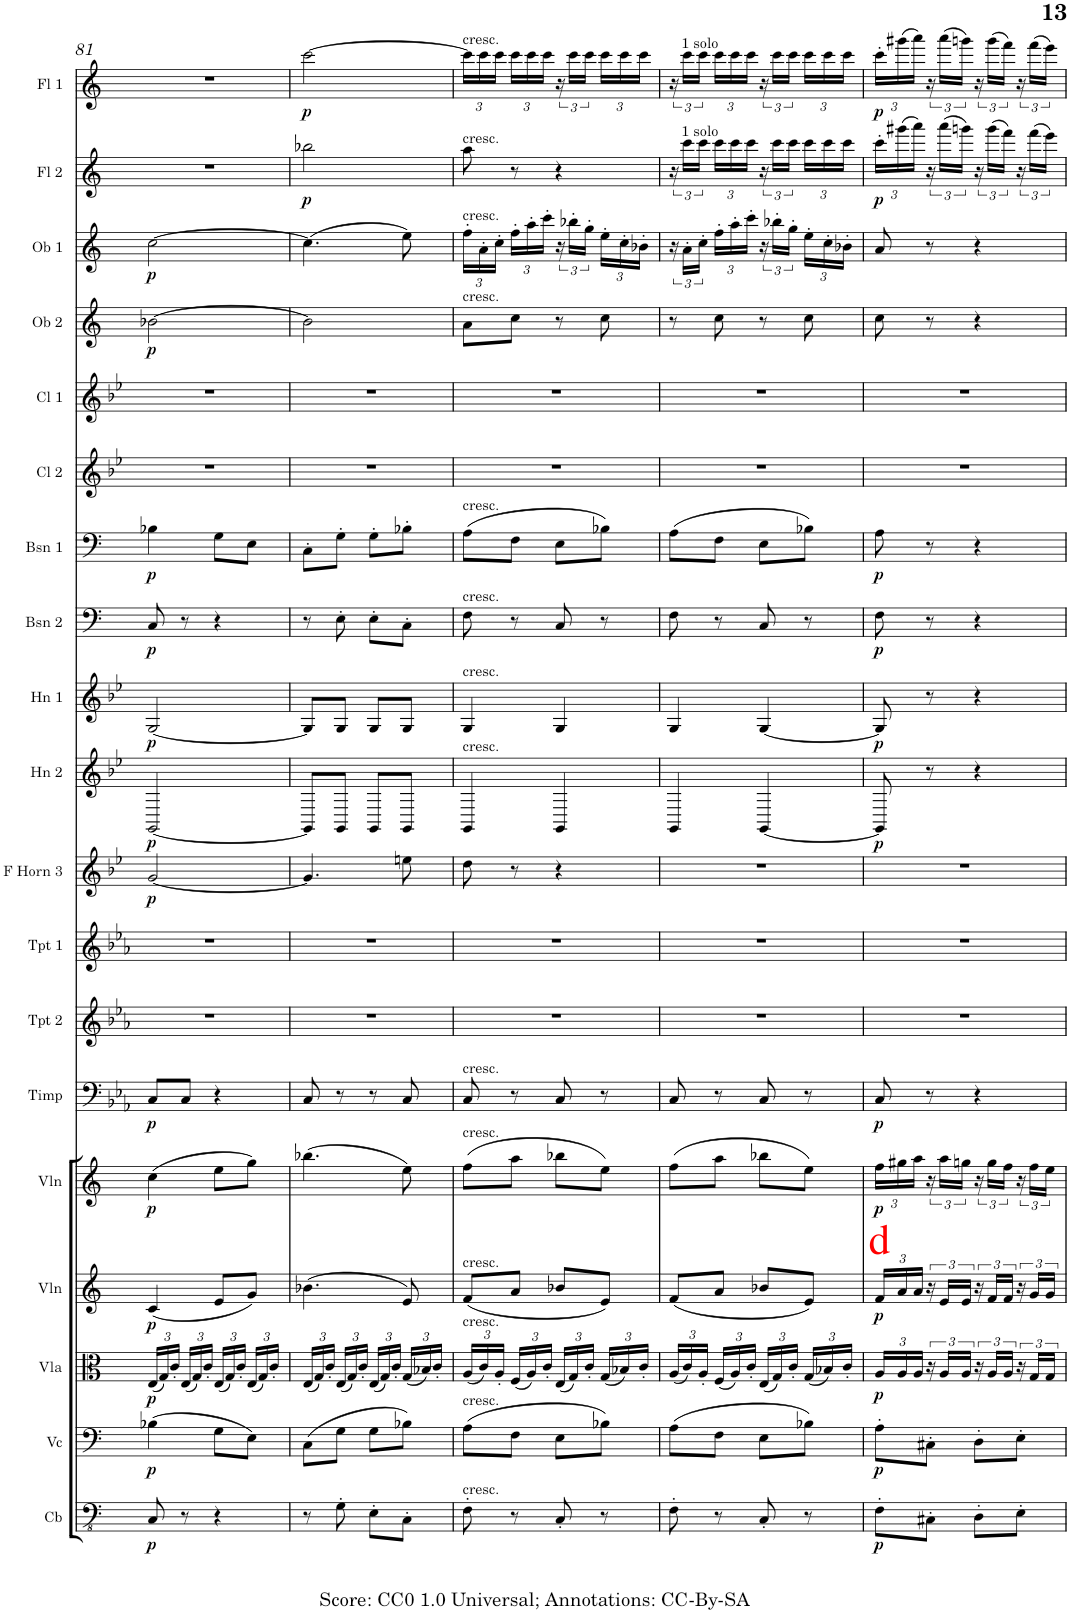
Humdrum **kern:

**kern	**dynam	**kern	**dynam	**kern	**dynam	**kern	**dynam	**kern	**text	**dynam	**kern	**dynam	**kern	**kern	**kern	**dynam	**kern	**dynam	**kern	**dynam	**kern	**dynam	**kern	**dynam	**kern	**kern	**kern	**dynam	**kern	**dynam	**kern	**dynam	**kern	**dynam
*part19	*part19	*part18	*part18	*part17	*part17	*part16	*part16	*part15	*part15	*part15	*part14	*part14	*part13	*part12	*part11	*part11	*part10	*part10	*part9	*part9	*part8	*part8	*part7	*part7	*part6	*part5	*part4	*part4	*part3	*part3	*part2	*part2	*part1	*part1
*staff19	*staff19	*staff18	*staff18	*staff17	*staff17	*staff16	*staff16	*staff15	*staff15	*staff15	*staff14	*staff14	*staff13	*staff12	*staff11	*staff11	*staff10	*staff10	*staff9	*staff9	*staff8	*staff8	*staff7	*staff7	*staff6	*staff5	*staff4	*staff4	*staff3	*staff3	*staff2	*staff2	*staff1	*staff1
*I"Contrabass	*	*I"Violoncello	*	*I"Viola	*	*I"Violin	*	*I"Violin	*	*	*I"Timpani	*	*I"C Trumpet 2	*I"C Trumpet 1	*I"F Horn 3	*	*I"F Horn 2	*	*I"F Horn 1	*	*I"Bassoon 2	*	*I"Bassoon 1	*	*I"Bb Clarinet 2	*I"Bb Clarinet 1	*I"Oboe 2	*	*I"Oboe 1	*	*I"Flute 2	*	*I"Flute 1	*
*I'Cb	*	*I'Vc	*	*I'Vla	*	*I'Vln	*	*I'Vln	*	*	*I'Timp	*	*I'Tpt 2	*I'Tpt 1	*I'F Horn 3	*	*I'Hn 2	*	*I'Hn 1	*	*I'Bsn 2	*	*I'Bsn 1	*	*I'Cl 2	*I'Cl 1	*I'Ob 2	*	*I'Ob 1	*	*I'Fl 2	*	*I'Fl 1	*
!!LO:PB:g=z
*clefFv4	*	*clefF4	*	*clefC3	*	*clefG2	*	*clefG2	*	*	*clefF4	*	*clefG2	*clefG2	*clefG2	*	*clefG2	*	*clefG2	*	*clefF4	*	*clefF4	*	*clefG2	*clefG2	*clefG2	*	*clefG2	*	*clefG2	*	*clefG2	*
*	*	*	*	*	*	*	*	*	*	*	*	*	*	*	*Trd4c7	*	*Trd4c7	*	*Trd4c7	*	*	*	*	*	*Trd1c2	*Trd1c2	*	*	*	*	*	*	*	*
*k[]	*	*k[]	*	*k[]	*	*k[]	*	*k[]	*	*	*k[b-e-a-]	*	*k[b-e-a-]	*k[b-e-a-]	*k[b-e-]	*	*k[b-e-]	*	*k[b-e-]	*	*k[]	*	*k[]	*	*k[b-e-]	*k[b-e-]	*k[]	*	*k[]	*	*k[]	*	*k[]	*
*C:	*	*C:	*	*C:	*	*C:	*	*C:	*	*	*	*	*	*	*	*	*	*	*	*	*C:	*	*C:	*	*	*	*C:	*	*C:	*	*C:	*	*C:	*
*M2/4	*	*M2/4	*	*M2/4	*	*M2/4	*	*M2/4	*	*	*M2/4	*	*M2/4	*M2/4	*M2/4	*	*M2/4	*	*M2/4	*	*M2/4	*	*M2/4	*	*M2/4	*M2/4	*M2/4	*	*M2/4	*	*M2/4	*	*M2/4	*
*	*	*	*	*Xbrackettup	*	*	*	*	*	*	*	*	*	*	*	*	*	*	*	*	*	*	*	*	*	*	*	*	*	*	*	*	*	*
=81	=81	=81	=81	=81	=81	=81	=81	=81	=81	=81	=81	=81	=81	=81	=81	=81	=81	=81	=81	=81	=81	=81	=81	=81	=81	=81	=81	=81	=81	=81	=81	=81	=81	=81
!	!LO:DY:b	!	!LO:DY:b	!	!LO:DY:b	!	!LO:DY:b	!	!	!LO:DY:b	!	!LO:DY:b	!	!	!	!LO:DY:b	!	!LO:DY:b	!	!LO:DY:b	!	!LO:DY:b	!	!LO:DY:b	!	!	!	!LO:DY:b	!	!LO:DY:b	!	!	!	!
8CC/	p	(4B-X\	p	(24E/LL	p	(4c/	p	(4cc\	.	p	8C/L	p	2r	2r	[2g/	p	[2GG/	p	[2G/	p	8C/	p	4B-X\	p	2r	2r	[2b-X\	p	[2cc\	p	2r	.	2r	.
.	.	.	.	24G/)	.	.	.	.	.	.	.	.	.	.	.	.	.	.	.	.	.	.	.	.	.	.	.	.	.	.	.	.	.	.
.	.	.	.	24c'/JJ	.	.	.	.	.	.	.	.	.	.	.	.	.	.	.	.	.	.	.	.	.	.	.	.	.	.	.	.	.	.
8r	.	.	.	(24E/LL	.	.	.	.	.	.	8C/J	.	.	.	.	.	.	.	.	.	8r	.	.	.	.	.	.	.	.	.	.	.	.	.
.	.	.	.	24G/)	.	.	.	.	.	.	.	.	.	.	.	.	.	.	.	.	.	.	.	.	.	.	.	.	.	.	.	.	.	.
.	.	.	.	24c'/JJ	.	.	.	.	.	.	.	.	.	.	.	.	.	.	.	.	.	.	.	.	.	.	.	.	.	.	.	.	.	.
4r	.	8G\L	.	(24E/LL	.	8e/L	.	8ee\L	.	.	4r	.	.	.	.	.	.	.	.	.	4r	.	8G\L	.	.	.	.	.	.	.	.	.	.	.
.	.	.	.	24G/)	.	.	.	.	.	.	.	.	.	.	.	.	.	.	.	.	.	.	.	.	.	.	.	.	.	.	.	.	.	.
.	.	.	.	24c'/JJ	.	.	.	.	.	.	.	.	.	.	.	.	.	.	.	.	.	.	.	.	.	.	.	.	.	.	.	.	.	.
.	.	8E\J)	.	(24E/LL	.	8g/J)	.	8gg\J)	.	.	.	.	.	.	.	.	.	.	.	.	.	.	8E\J	.	.	.	.	.	.	.	.	.	.	.
.	.	.	.	24G/)	.	.	.	.	.	.	.	.	.	.	.	.	.	.	.	.	.	.	.	.	.	.	.	.	.	.	.	.	.	.
.	.	.	.	24c'/JJ	.	.	.	.	.	.	.	.	.	.	.	.	.	.	.	.	.	.	.	.	.	.	.	.	.	.	.	.	.	.
=82	=82	=82	=82	=82	=82	=82	=82	=82	=82	=82	=82	=82	=82	=82	=82	=82	=82	=82	=82	=82	=82	=82	=82	=82	=82	=82	=82	=82	=82	=82	=82	=82	=82	=82
!	!	!	!	!	!	!	!	!	!	!	!	!	!	!	!	!	!	!	!	!	!	!	!	!	!	!	!	!	!	!	!	!LO:DY:b	!	!LO:DY:b
8r	.	(8C\L	.	(24E/LL	.	(4.b-X\	.	(4.bb-X\	.	.	8C/	.	2r	2r	4.g/]	.	8GG/L]	.	8G/L]	.	8r	.	8C'\L	.	2r	2r	2b-\]	.	(4.cc\]	.	2bb-X\	p	[2ccc\	p
.	.	.	.	24G/)	.	.	.	.	.	.	.	.	.	.	.	.	.	.	.	.	.	.	.	.	.	.	.	.	.	.	.	.	.	.
.	.	.	.	24c'/JJ	.	.	.	.	.	.	.	.	.	.	.	.	.	.	.	.	.	.	.	.	.	.	.	.	.	.	.	.	.	.
8GG'\	.	8G\J	.	(24E/LL	.	.	.	.	.	.	8r	.	.	.	.	.	8GG/J	.	8G/J	.	8E'\	.	8G'\J	.	.	.	.	.	.	.	.	.	.	.
.	.	.	.	24G/)	.	.	.	.	.	.	.	.	.	.	.	.	.	.	.	.	.	.	.	.	.	.	.	.	.	.	.	.	.	.
.	.	.	.	24c'/JJ	.	.	.	.	.	.	.	.	.	.	.	.	.	.	.	.	.	.	.	.	.	.	.	.	.	.	.	.	.	.
8EE'\L	.	8G\L	.	(24E/LL	.	.	.	.	.	.	8r	.	.	.	.	.	8GG/L	.	8G/L	.	8E'\L	.	8G'\L	.	.	.	.	.	.	.	.	.	.	.
.	.	.	.	24G/)	.	.	.	.	.	.	.	.	.	.	.	.	.	.	.	.	.	.	.	.	.	.	.	.	.	.	.	.	.	.
.	.	.	.	24c'/JJ	.	.	.	.	.	.	.	.	.	.	.	.	.	.	.	.	.	.	.	.	.	.	.	.	.	.	.	.	.	.
8CC'\J	.	8B-X\J)	.	(24G/LL	.	8e/)	.	8ee\)	.	.	8C/	.	.	.	8een\	.	8GG/J	.	8G/J	.	8C'\J	.	8B-X'\J	.	.	.	.	.	8ee\)	.	.	.	.	.
.	.	.	.	24B-X/)	.	.	.	.	.	.	.	.	.	.	.	.	.	.	.	.	.	.	.	.	.	.	.	.	.	.	.	.	.	.
.	.	.	.	24c'/JJ	.	.	.	.	.	.	.	.	.	.	.	.	.	.	.	.	.	.	.	.	.	.	.	.	.	.	.	.	.	.
=83	=83	=83	=83	=83	=83	=83	=83	=83	=83	=83	=83	=83	=83	=83	=83	=83	=83	=83	=83	=83	=83	=83	=83	=83	=83	=83	=83	=83	=83	=83	=83	=83	=83	=83
*	*	*	*	*	*	*	*	*	*	*	*	*	*	*	*	*	*	*	*	*	*	*	*	*	*	*	*	*	*Xbrackettup	*	*	*	*Xbrackettup	*
!	!	!	!	!	!	!	!	!	!	!	!	!	!	!	!	!	!	!	!	!	!	!	!	!	!	!	!	!	!	!	!	!	!LO:TX:a:t=cresc.	!
!	!	!	!	!	!	!	!	!	!	!	!	!	!	!	!	!	!	!	!	!	!	!	!	!	!	!	!	!	!	!	!LO:TX:a:t=cresc.	!	!	!
!	!	!	!	!	!	!	!	!	!	!	!	!	!	!	!	!	!	!	!	!	!	!	!	!	!	!	!	!	!LO:TX:a:t=cresc.	!	!	!	!	!
!	!	!	!	!	!	!	!	!	!	!	!	!	!	!	!	!	!	!	!	!	!	!	!	!	!	!	!LO:TX:a:t=cresc.	!	!	!	!	!	!	!
!	!	!	!	!	!	!	!	!	!	!	!	!	!	!	!	!	!	!	!	!	!	!	!LO:TX:a:t=cresc.	!	!	!	!	!	!	!	!	!	!	!
!	!	!	!	!	!	!	!	!	!	!	!	!	!	!	!	!	!	!	!	!	!LO:TX:a:t=cresc.	!	!	!	!	!	!	!	!	!	!	!	!	!
!	!	!	!	!	!	!	!	!	!	!	!	!	!	!	!	!	!	!	!LO:TX:a:t=cresc.	!	!	!	!	!	!	!	!	!	!	!	!	!	!	!
!	!	!	!	!	!	!	!	!	!	!	!	!	!	!	!	!	!LO:TX:a:t=cresc.	!	!	!	!	!	!	!	!	!	!	!	!	!	!	!	!	!
!	!	!	!	!	!	!	!	!	!	!	!LO:TX:a:t=cresc.	!	!	!	!	!	!	!	!	!	!	!	!	!	!	!	!	!	!	!	!	!	!	!
!	!	!	!	!	!	!	!	!LO:TX:a:t=cresc.	!	!	!	!	!	!	!	!	!	!	!	!	!	!	!	!	!	!	!	!	!	!	!	!	!	!
!	!	!	!	!	!	!LO:TX:a:t=cresc.	!	!	!	!	!	!	!	!	!	!	!	!	!	!	!	!	!	!	!	!	!	!	!	!	!	!	!	!
!	!	!	!	!LO:TX:a:t=cresc.	!	!	!	!	!	!	!	!	!	!	!	!	!	!	!	!	!	!	!	!	!	!	!	!	!	!	!	!	!	!
!	!	!LO:TX:a:t=cresc.	!	!	!	!	!	!	!	!	!	!	!	!	!	!	!	!	!	!	!	!	!	!	!	!	!	!	!	!	!	!	!	!
!LO:TX:a:t=cresc.	!	!	!	!	!	!	!	!	!	!	!	!	!	!	!	!	!	!	!	!	!	!	!	!	!	!	!	!	!	!	!	!	!	!
8FF'\	.	(8A\L	.	(24A/LL	.	(8f/L	.	(8ff\L	.	.	8C/	.	2r	2r	8dd\	.	4GG/	.	4G/	.	8F\	.	(8A\L	.	2r	2r	8a\L	.	24ff'\LL	.	8aa\	.	24ccc\LL]	.
.	.	.	.	24c/)	.	.	.	.	.	.	.	.	.	.	.	.	.	.	.	.	.	.	.	.	.	.	.	.	24a'\	.	.	.	24ccc\	.
.	.	.	.	24A'/JJ	.	.	.	.	.	.	.	.	.	.	.	.	.	.	.	.	.	.	.	.	.	.	.	.	24cc'\JJ	.	.	.	24ccc\JJ	.
8r	.	8F\J	.	(24F/LL	.	8a/J	.	8aa\J	.	.	8r	.	.	.	8r	.	.	.	.	.	8r	.	8F\J	.	.	.	8cc\J	.	24ff'\LL	.	8r	.	24ccc\LL	.
.	.	.	.	24A/)	.	.	.	.	.	.	.	.	.	.	.	.	.	.	.	.	.	.	.	.	.	.	.	.	24aa'\	.	.	.	24ccc\	.
.	.	.	.	24c'/JJ	.	.	.	.	.	.	.	.	.	.	.	.	.	.	.	.	.	.	.	.	.	.	.	.	24ccc'\JJ	.	.	.	24ccc\JJ	.
*	*	*	*	*	*	*	*	*	*	*	*	*	*	*	*	*	*	*	*	*	*	*	*	*	*	*	*	*	*brackettup	*	*	*	*brackettup	*
8CC'/	.	8E\L	.	(24E/LL	.	8b-X/L	.	8bb-X\L	.	.	8C/	.	.	.	4r	.	4GG/	.	4G/	.	8C/	.	8E\L	.	.	.	8r	.	24r	.	4r	.	24r	.
.	.	.	.	24G/)	.	.	.	.	.	.	.	.	.	.	.	.	.	.	.	.	.	.	.	.	.	.	.	.	24bb-X'\LL	.	.	.	24ccc\LL	.
.	.	.	.	24c'/JJ	.	.	.	.	.	.	.	.	.	.	.	.	.	.	.	.	.	.	.	.	.	.	.	.	24gg'\JJ	.	.	.	24ccc\JJ	.
*	*	*	*	*	*	*	*	*	*	*	*	*	*	*	*	*	*	*	*	*	*	*	*	*	*	*	*	*	*Xbrackettup	*	*	*	*Xbrackettup	*
8r	.	8B-X\J)	.	(24G/LL	.	8e/J)	.	8ee\J)	.	.	8r	.	.	.	.	.	.	.	.	.	8r	.	8B-X\J)	.	.	.	8cc\	.	24ee'\LL	.	.	.	24ccc\LL	.
.	.	.	.	24B-X/)	.	.	.	.	.	.	.	.	.	.	.	.	.	.	.	.	.	.	.	.	.	.	.	.	24cc'\	.	.	.	24ccc\	.
.	.	.	.	24c'/JJ	.	.	.	.	.	.	.	.	.	.	.	.	.	.	.	.	.	.	.	.	.	.	.	.	24b-X'\JJ	.	.	.	24ccc\JJ	.
=84	=84	=84	=84	=84	=84	=84	=84	=84	=84	=84	=84	=84	=84	=84	=84	=84	=84	=84	=84	=84	=84	=84	=84	=84	=84	=84	=84	=84	=84	=84	=84	=84	=84	=84
*	*	*	*	*	*	*	*	*	*	*	*	*	*	*	*	*	*	*	*	*	*	*	*	*	*	*	*	*	*brackettup	*	*	*	*brackettup	*
8FF'\	.	(8A\L	.	(24A/LL	.	(8f/L	.	(8ff\L	.	.	8C/	.	2r	2r	2r	.	4GG/	.	4G/	.	8F\	.	(8A\L	.	2r	2r	8r	.	24r	.	24r	.	24r	.
!	!	!	!	!	!	!	!	!	!	!	!	!	!	!	!	!	!	!	!	!	!	!	!	!	!	!	!	!	!	!	!	!	!LO:TX:a:t=1 solo	!
!	!	!	!	!	!	!	!	!	!	!	!	!	!	!	!	!	!	!	!	!	!	!	!	!	!	!	!	!	!	!	!LO:TX:a:t=1 solo	!	!	!
.	.	.	.	24c/)	.	.	.	.	.	.	.	.	.	.	.	.	.	.	.	.	.	.	.	.	.	.	.	.	24a'\LL	.	24ccc\LL	.	24ccc\LL	.
.	.	.	.	24A'/JJ	.	.	.	.	.	.	.	.	.	.	.	.	.	.	.	.	.	.	.	.	.	.	.	.	24cc'\JJ	.	24ccc\JJ	.	24ccc\JJ	.
*	*	*	*	*	*	*	*	*	*	*	*	*	*	*	*	*	*	*	*	*	*	*	*	*	*	*	*	*	*Xbrackettup	*	*Xbrackettup	*	*Xbrackettup	*
8r	.	8F\J	.	(24F/LL	.	8a/J	.	8aa\J	.	.	8r	.	.	.	.	.	.	.	.	.	8r	.	8F\J	.	.	.	8cc\	.	24ff'\LL	.	24ccc\LL	.	24ccc\LL	.
.	.	.	.	24A/)	.	.	.	.	.	.	.	.	.	.	.	.	.	.	.	.	.	.	.	.	.	.	.	.	24aa'\	.	24ccc\	.	24ccc\	.
.	.	.	.	24c'/JJ	.	.	.	.	.	.	.	.	.	.	.	.	.	.	.	.	.	.	.	.	.	.	.	.	24ccc'\JJ	.	24ccc\JJ	.	24ccc\JJ	.
*	*	*	*	*	*	*	*	*	*	*	*	*	*	*	*	*	*	*	*	*	*	*	*	*	*	*	*	*	*brackettup	*	*brackettup	*	*brackettup	*
8CC'/	.	8E\L	.	(24E/LL	.	8b-X/L	.	8bb-X\L	.	.	8C/	.	.	.	.	.	[4GG/	.	[4G/	.	8C/	.	8E\L	.	.	.	8r	.	24r	.	24r	.	24r	.
.	.	.	.	24G/)	.	.	.	.	.	.	.	.	.	.	.	.	.	.	.	.	.	.	.	.	.	.	.	.	24bb-X'\LL	.	24ccc\LL	.	24ccc\LL	.
.	.	.	.	24c'/JJ	.	.	.	.	.	.	.	.	.	.	.	.	.	.	.	.	.	.	.	.	.	.	.	.	24gg'\JJ	.	24ccc\JJ	.	24ccc\JJ	.
*	*	*	*	*	*	*	*	*	*	*	*	*	*	*	*	*	*	*	*	*	*	*	*	*	*	*	*	*	*Xbrackettup	*	*Xbrackettup	*	*Xbrackettup	*
8r	.	8B-X\J)	.	(24G/LL	.	8e/J)	.	8ee\J)	.	.	8r	.	.	.	.	.	.	.	.	.	8r	.	8B-X\J)	.	.	.	8cc\	.	24ee'\LL	.	24ccc\LL	.	24ccc\LL	.
.	.	.	.	24B-X/)	.	.	.	.	.	.	.	.	.	.	.	.	.	.	.	.	.	.	.	.	.	.	.	.	24cc'\	.	24ccc\	.	24ccc\	.
.	.	.	.	24c'/JJ	.	.	.	.	.	.	.	.	.	.	.	.	.	.	.	.	.	.	.	.	.	.	.	.	24b-X'\JJ	.	24ccc\JJ	.	24ccc\JJ	.
=85	=85	=85	=85	=85	=85	=85	=85	=85	=85	=85	=85	=85	=85	=85	=85	=85	=85	=85	=85	=85	=85	=85	=85	=85	=85	=85	=85	=85	=85	=85	=85	=85	=85	=85
*	*	*	*	*	*	*Xbrackettup	*	*Xbrackettup	*	*	*	*	*	*	*	*	*	*	*	*	*	*	*	*	*	*	*	*	*	*	*	*	*	*
!	!LO:DY:b	!	!LO:DY:b	!	!LO:DY:b	!	!LO:DY:b	!	!LO:LY:b:color=#FF0000	!LO:DY:b	!	!LO:DY:b	!	!	!	!	!	!LO:DY:b	!	!LO:DY:b	!	!LO:DY:b	!	!LO:DY:b	!	!	!	!	!	!	!	!LO:DY:b	!	!LO:DY:b
8FF'\L	p	8A'\L	p	24A/LL	p	24f/LL	p	24ff\LL	d	p	8C/	p	2r	2r	2r	.	8GG/]	p	8G/]	p	8F\	p	8A\	p	2r	2r	8cc\	.	8a/	.	24ccc'\LL	p	24ccc'\LL	p
.	.	.	.	24A/	.	24a/	.	24gg#X\	.	.	.	.	.	.	.	.	.	.	.	.	.	.	.	.	.	.	.	.	.	.	(24ggg#X\	.	(24ggg#X\	.
.	.	.	.	24A/JJ	.	24a/JJ	.	24aa\JJ	.	.	.	.	.	.	.	.	.	.	.	.	.	.	.	.	.	.	.	.	.	.	24aaa\JJ)	.	24aaa\JJ)	.
*	*	*	*	*brackettup	*	*brackettup	*	*brackettup	*	*	*	*	*	*	*	*	*	*	*	*	*	*	*	*	*	*	*	*	*	*	*brackettup	*	*brackettup	*
8CC#X'\J	.	8C#X'\J	.	24r	.	24r	.	24r	.	.	8r	.	.	.	.	.	8r	.	8r	.	8r	.	8r	.	.	.	8r	.	8r	.	24r	.	24r	.
.	.	.	.	24A/LL	.	24e/LL	.	24aa\LL	.	.	.	.	.	.	.	.	.	.	.	.	.	.	.	.	.	.	.	.	.	.	(24aaa\LL	.	(24aaa\LL	.
.	.	.	.	24A/JJ	.	24e/JJ	.	24ggn\JJ	.	.	.	.	.	.	.	.	.	.	.	.	.	.	.	.	.	.	.	.	.	.	24gggn\JJ)	.	24gggn\JJ)	.
8DD'\L	.	8D'\L	.	24r	.	24r	.	24r	.	.	4r	.	.	.	.	.	4r	.	4r	.	4r	.	4r	.	.	.	4r	.	4r	.	24r	.	24r	.
.	.	.	.	24A/LL	.	24f/LL	.	24gg\LL	.	.	.	.	.	.	.	.	.	.	.	.	.	.	.	.	.	.	.	.	.	.	(24ggg\LL	.	(24ggg\LL	.
.	.	.	.	24A/JJ	.	24f/JJ	.	24ff\JJ	.	.	.	.	.	.	.	.	.	.	.	.	.	.	.	.	.	.	.	.	.	.	24fff\JJ)	.	24fff\JJ)	.
8EE'\J	.	8E'\J	.	24r	.	24r	.	24r	.	.	.	.	.	.	.	.	.	.	.	.	.	.	.	.	.	.	.	.	.	.	24r	.	24r	.
.	.	.	.	24G/LL	.	24g/LL	.	24ff\LL	.	.	.	.	.	.	.	.	.	.	.	.	.	.	.	.	.	.	.	.	.	.	(24fff\LL	.	(24fff\LL	.
.	.	.	.	24G/JJ	.	24g/JJ	.	24ee\JJ	.	.	.	.	.	.	.	.	.	.	.	.	.	.	.	.	.	.	.	.	.	.	24eee\JJ)	.	24eee\JJ)	.
=	=	=	=	=	=	=	=	=	=	=	=	=	=	=	=	=	=	=	=	=	=	=	=	=	=	=	=	=	=	=	=	=	=	=
*-	*-	*-	*-	*-	*-	*-	*-	*-	*-	*-	*-	*-	*-	*-	*-	*-	*-	*-	*-	*-	*-	*-	*-	*-	*-	*-	*-	*-	*-	*-	*-	*-	*-	*-
